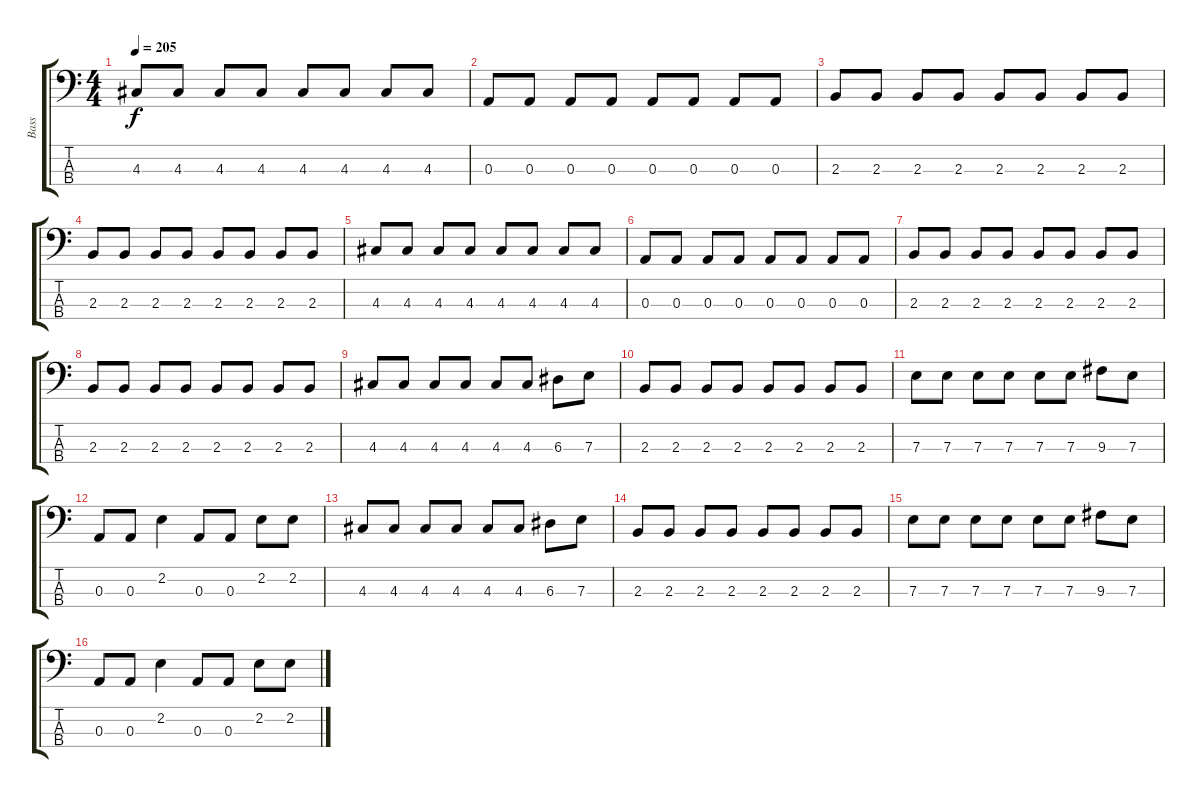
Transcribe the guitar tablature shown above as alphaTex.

\track ("Bass" "Bass") {instrument electricbassfinger}
\staff {score tabs}
\tuning (G2 D2 A1 E1) {hide}
\ts (4 4)
\tempo 205
\clef f4
\ks c
4.3.8{dy f} 4.3.8 4.3.8 4.3.8 4.3.8 4.3.8 4.3.8 4.3.8 |
0.3.8 0.3.8 0.3.8 0.3.8 0.3.8 0.3.8 0.3.8 0.3.8 |
2.3.8 2.3.8 2.3.8 2.3.8 2.3.8 2.3.8 2.3.8 2.3.8 |
2.3.8 2.3.8 2.3.8 2.3.8 2.3.8 2.3.8 2.3.8 2.3.8 |
4.3.8 4.3.8 4.3.8 4.3.8 4.3.8 4.3.8 4.3.8 4.3.8 |
0.3.8 0.3.8 0.3.8 0.3.8 0.3.8 0.3.8 0.3.8 0.3.8 |
2.3.8 2.3.8 2.3.8 2.3.8 2.3.8 2.3.8 2.3.8 2.3.8 |
2.3.8 2.3.8 2.3.8 2.3.8 2.3.8 2.3.8 2.3.8 2.3.8 |
4.3.8 4.3.8 4.3.8 4.3.8 4.3.8 4.3.8 6.3.8 7.3.8 |
2.3.8 2.3.8 2.3.8 2.3.8 2.3.8 2.3.8 2.3.8 2.3.8 |
7.3.8 7.3.8 7.3.8 7.3.8 7.3.8 7.3.8 9.3.8 7.3.8 |
0.3.8 0.3.8 2.2.4 0.3.8 0.3.8 2.2.8 2.2.8 |
4.3.8 4.3.8 4.3.8 4.3.8 4.3.8 4.3.8 6.3.8 7.3.8 |
2.3.8 2.3.8 2.3.8 2.3.8 2.3.8 2.3.8 2.3.8 2.3.8 |
7.3.8 7.3.8 7.3.8 7.3.8 7.3.8 7.3.8 9.3.8 7.3.8 |
0.3.8 0.3.8 2.2.4 0.3.8 0.3.8 2.2.8 2.2.8
